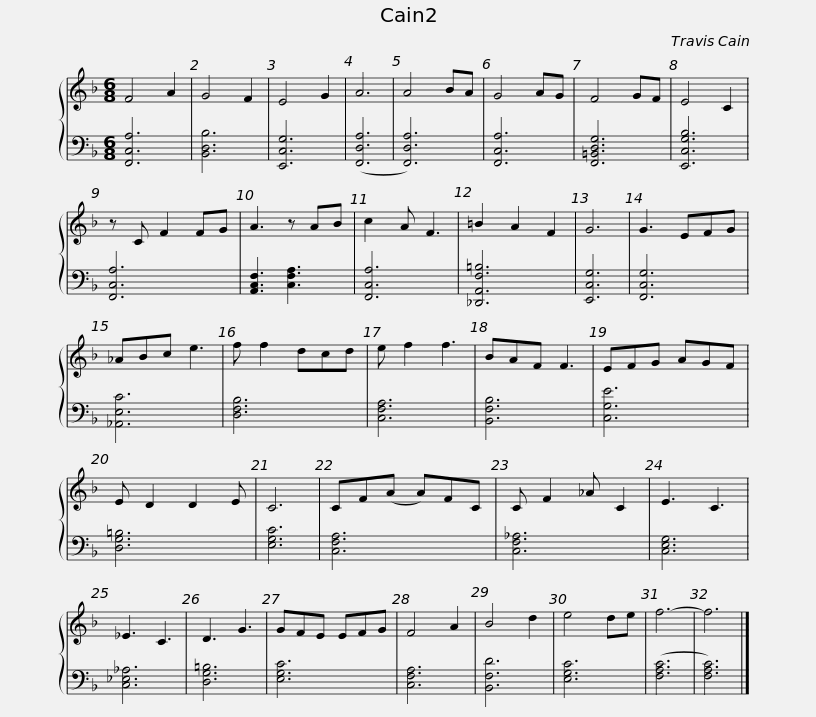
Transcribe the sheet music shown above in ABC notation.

X:1
%%score { 1 | 2 }
L:1/8
M:6/8
I:linebreak $
K:F
V:1 treble
V:2 bass
V:1
 F4 A2 | G4 F2 | E4 G2 | A6 | A4 BA | %5
 G4 AG | F4 GF | E4 C2 | z C F2 FG | A3 z AB | %10
 c2 A F3 | =B2 A2 F2 | G6 |$ G3 EFG | _ABc e3 | %15
 f f2 dcd | e f2 f3 | BAF F3 | EFG AGF | E D2 D2 E | %20
 C6 | CF(A A)FC |$ C F2 _A C2 | E3 C3 | _E3 C3 | %25
 D3 G3 | GFE EFG | F4 A2 | B4 d2 | e4 de | %30
 f6- | f6 |] %32
V:2
 [F,,C,A,]6 | [B,,D,B,]6 | [E,,C,G,]6 | ([F,,D,A,]6 | [F,,D,A,]6) | %5
 [F,,C,A,]6 | [F,,=B,,D,G,]6 | [E,,C,G,B,]6 | [F,,C,A,]6 | [A,,C,F,]3 [C,F,A,]3 | %10
 [F,,C,A,]6 | [_D,,A,,F,=B,]6 | [E,,C,G,]6 |$ [F,,C,G,]6 | [_A,,E,C]6 | %15
 [D,F,B,]6 | [C,F,A,]6 | [B,,F,B,]6 | [C,G,E]6 | [D,G,=B,]6 | %20
 [E,G,C]6 | [C,F,A,]6 |$ [C,F,_A,]6 | [C,E,G,]6 | [C,_E,_A,]6 | %25
 [D,G,=B,]6 | [E,G,C]6 | [C,F,A,]6 | [B,,F,D]6 | [E,G,C]6 | %30
 ([F,A,C]6 | [F,A,C]6) |] %32
